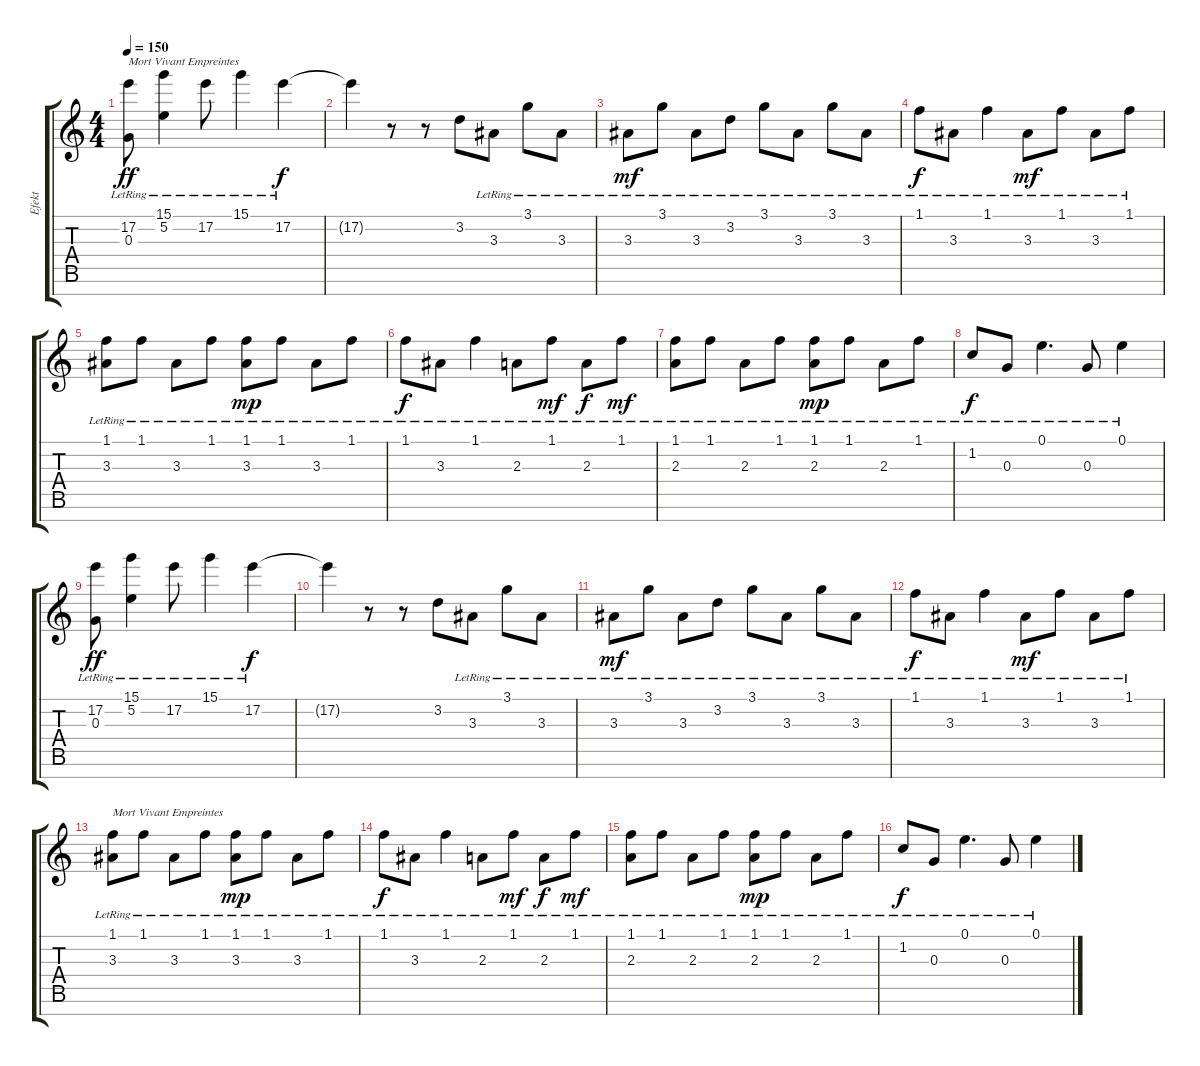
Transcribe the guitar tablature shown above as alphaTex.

\track ("Efekt" "Efekt") {instrument distortionguitar}
\staff {score tabs}
\tuning (E4 B3 G3 D3 A2 E2 B1) {hide}
\ts (4 4)
\tempo 150
\clef g2
\ks c
(17.2{lr} 0.3{lr}).8{txt "Mort Vivant Empreintes" dy ff} (15.1{lr} 5.2{lr}).4 17.2{lr}.8 15.1{lr}.4 17.2{lr}.4{dy f} |
17.2{t}.4 r.8 r.8 3.2.8 3.3{lr}.8 3.1{lr}.8 3.3{lr}.8 |
3.3{lr}.8{dy mf} 3.1{lr}.8 3.3{lr}.8 3.2{lr}.8 3.1{lr}.8 3.3{lr}.8 3.1{lr}.8 3.3{lr}.8 |
1.1{lr}.8{dy f} 3.3{lr}.8 1.1{lr}.4 3.3{lr}.8{dy mf} 1.1{lr}.8 3.3{lr}.8 1.1{lr}.8 |
(1.1{lr} 3.3{lr}).8 1.1{lr}.8 3.3{lr}.8 1.1{lr}.8 (1.1{lr} 3.3{lr}).8{dy mp} 1.1{lr}.8 3.3{lr}.8 1.1{lr}.8 |
1.1{lr}.8{dy f} 3.3{lr}.8 1.1{lr}.4 2.3{lr}.8 1.1{lr}.8{dy mf} 2.3{lr}.8{dy f} 1.1{lr}.8{dy mf} |
(1.1{lr} 2.3{lr}).8 1.1{lr}.8 2.3{lr}.8 1.1{lr}.8 (1.1{lr} 2.3{lr}).8{dy mp} 1.1{lr}.8 2.3{lr}.8 1.1{lr}.8 |
1.2{lr}.8{dy f} 0.3{lr}.8 0.1{lr}.4{d} 0.3{lr}.8 0.1{lr}.4 |
(17.2{lr} 0.3{lr}).8{dy ff} (15.1{lr} 5.2{lr}).4 17.2{lr}.8 15.1{lr}.4 17.2{lr}.4{dy f} |
17.2{t}.4 r.8 r.8 3.2.8 3.3{lr}.8 3.1{lr}.8 3.3{lr}.8 |
3.3{lr}.8{dy mf} 3.1{lr}.8 3.3{lr}.8 3.2{lr}.8 3.1{lr}.8 3.3{lr}.8 3.1{lr}.8 3.3{lr}.8 |
1.1{lr}.8{dy f} 3.3{lr}.8 1.1{lr}.4 3.3{lr}.8{dy mf} 1.1{lr}.8 3.3{lr}.8 1.1{lr}.8 |
(1.1{lr} 3.3{lr}).8{txt "Mort Vivant Empreintes"} 1.1{lr}.8 3.3{lr}.8 1.1{lr}.8 (1.1{lr} 3.3{lr}).8{dy mp} 1.1{lr}.8 3.3{lr}.8 1.1{lr}.8 |
1.1{lr}.8{dy f} 3.3{lr}.8 1.1{lr}.4 2.3{lr}.8 1.1{lr}.8{dy mf} 2.3{lr}.8{dy f} 1.1{lr}.8{dy mf} |
(1.1{lr} 2.3{lr}).8 1.1{lr}.8 2.3{lr}.8 1.1{lr}.8 (1.1{lr} 2.3{lr}).8{dy mp} 1.1{lr}.8 2.3{lr}.8 1.1{lr}.8 |
1.2{lr}.8{dy f} 0.3{lr}.8 0.1{lr}.4{d} 0.3{lr}.8 0.1{lr}.4
